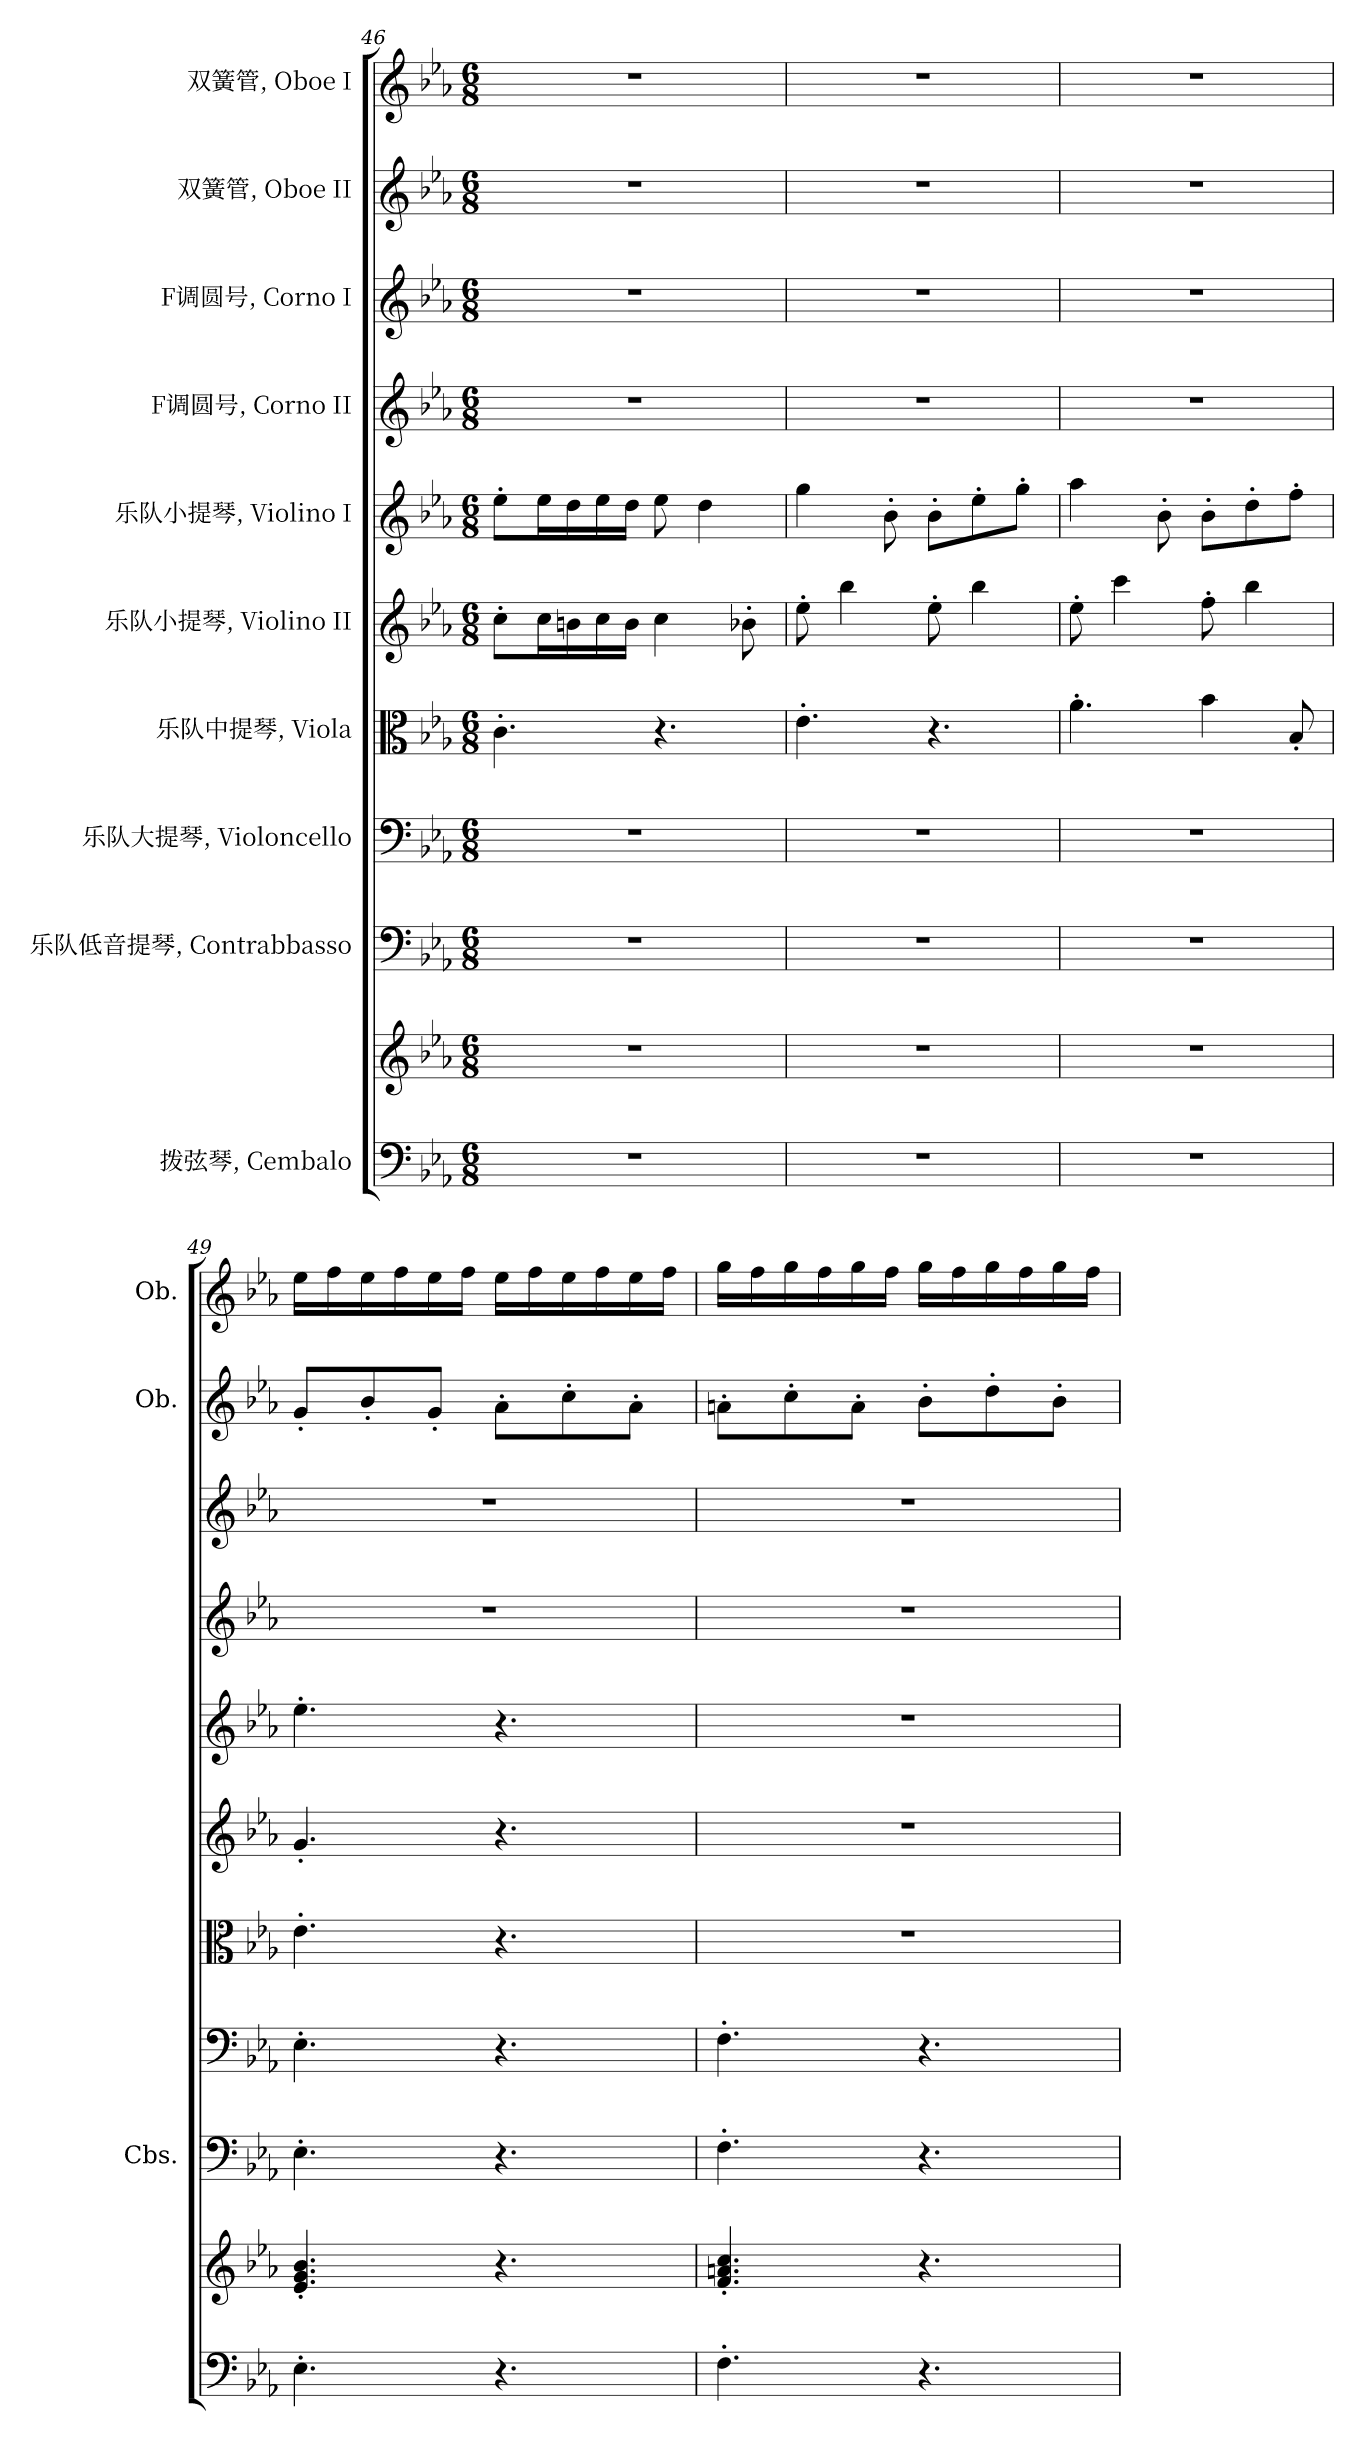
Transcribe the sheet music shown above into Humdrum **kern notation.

**kern	**kern	**kern	**kern	**kern	**kern	**kern	**kern	**kern	**kern	**kern
*part10	*part10	*part9	*part8	*part7	*part6	*part5	*part4	*part3	*part2	*part1
*staff11	*staff10	*staff9	*staff8	*staff7	*staff6	*staff5	*staff4	*staff3	*staff2	*staff1
*I"拨弦琴, Cembalo	*	*I"乐队低音提琴, Contrabbasso	*I"乐队大提琴, Violoncello	*I"乐队中提琴, Viola	*I"乐队小提琴, Violino II	*I"乐队小提琴, Violino I	*I"F调圆号, Corno II	*I"F调圆号, Corno I	*I"双簧管, Oboe II	*I"双簧管, Oboe I
*	*	*I'Cbs.	*	*	*	*	*	*	*I'Ob.	*I'Ob.
*clefF4	*clefG2	*clefF4	*clefF4	*clefC3	*clefG2	*clefG2	*clefG2	*clefG2	*clefG2	*clefG2
*	*	*ITrd7c12	*	*	*	*	*ITrd4c7	*ITrd4c7	*	*
*k[b-e-a-]	*k[b-e-a-]	*k[b-e-a-]	*k[b-e-a-]	*k[b-e-a-]	*k[b-e-a-]	*k[b-e-a-]	*k[b-e-a-d-]	*k[b-e-a-d-]	*k[b-e-a-]	*k[b-e-a-]
*M6/8	*M6/8	*M6/8	*M6/8	*M6/8	*M6/8	*M6/8	*M6/8	*M6/8	*M6/8	*M6/8
=46	=46	=46	=46	=46	=46	=46	=46	=46	=46	=46
2.r	2.r	2.r	2.r	4.c'\	8cc'\L	8ee-'\L	2.r	2.r	2.r	2.r
.	.	.	.	.	16cc\L	16ee-\L	.	.	.	.
.	.	.	.	.	16bn\	16dd\	.	.	.	.
.	.	.	.	.	16cc\	16ee-\	.	.	.	.
.	.	.	.	.	16b\JJ	16dd\JJ	.	.	.	.
.	.	.	.	4.r	4cc\	8ee-\	.	.	.	.
.	.	.	.	.	.	4dd\	.	.	.	.
.	.	.	.	.	8b-X'\	.	.	.	.	.
!!LO:PB:g=z
=47	=47	=47	=47	=47	=47	=47	=47	=47	=47	=47
2.r	2.r	2.r	2.r	4.e-'\	8ee-'\	4gg\	2.r	2.r	2.r	2.r
.	.	.	.	.	4bb-\	.	.	.	.	.
.	.	.	.	.	.	8b-'\	.	.	.	.
.	.	.	.	4.r	8ee-'\	8b-'\L	.	.	.	.
.	.	.	.	.	4bb-\	8ee-'\	.	.	.	.
.	.	.	.	.	.	8gg'\J	.	.	.	.
=48	=48	=48	=48	=48	=48	=48	=48	=48	=48	=48
2.r	2.r	2.r	2.r	4.a-'\	8ee-'\	4aa-\	2.r	2.r	2.r	2.r
.	.	.	.	.	4ccc\	.	.	.	.	.
.	.	.	.	.	.	8b-'\	.	.	.	.
.	.	.	.	4b-\	8ff'\	8b-'\L	.	.	.	.
.	.	.	.	.	4bb-\	8dd'\	.	.	.	.
.	.	.	.	8B-'/	.	8ff'\J	.	.	.	.
=49	=49	=49	=49	=49	=49	=49	=49	=49	=49	=49
4.E-'\	4.e-/' 4.g/' 4.b-/'	4.EE-'\	4.E-'\	4.e-'\	4.g'/	4.ee-'\	2.r	2.r	8g'/L	16ee-\LL
.	.	.	.	.	.	.	.	.	.	16ff\
.	.	.	.	.	.	.	.	.	8b-'/	16ee-\
.	.	.	.	.	.	.	.	.	.	16ff\
.	.	.	.	.	.	.	.	.	8g'/J	16ee-\
.	.	.	.	.	.	.	.	.	.	16ff\JJ
4.r	4.r	4.r	4.r	4.r	4.r	4.r	.	.	8a-'\L	16ee-\LL
.	.	.	.	.	.	.	.	.	.	16ff\
.	.	.	.	.	.	.	.	.	8cc'\	16ee-\
.	.	.	.	.	.	.	.	.	.	16ff\
.	.	.	.	.	.	.	.	.	8a-'\J	16ee-\
.	.	.	.	.	.	.	.	.	.	16ff\JJ
=50	=50	=50	=50	=50	=50	=50	=50	=50	=50	=50
4.F'\	4.f/' 4.an/' 4.cc/'	4.FF'\	4.F'\	2.r	2.r	2.r	2.r	2.r	8an'\L	16gg\LL
.	.	.	.	.	.	.	.	.	.	16ff\
.	.	.	.	.	.	.	.	.	8cc'\	16gg\
.	.	.	.	.	.	.	.	.	.	16ff\
.	.	.	.	.	.	.	.	.	8a'\J	16gg\
.	.	.	.	.	.	.	.	.	.	16ff\JJ
4.r	4.r	4.r	4.r	.	.	.	.	.	8b-'\L	16gg\LL
.	.	.	.	.	.	.	.	.	.	16ff\
.	.	.	.	.	.	.	.	.	8dd'\	16gg\
.	.	.	.	.	.	.	.	.	.	16ff\
.	.	.	.	.	.	.	.	.	8b-'\J	16gg\
.	.	.	.	.	.	.	.	.	.	16ff\JJ
=	=	=	=	=	=	=	=	=	=	=
*-	*-	*-	*-	*-	*-	*-	*-	*-	*-	*-
